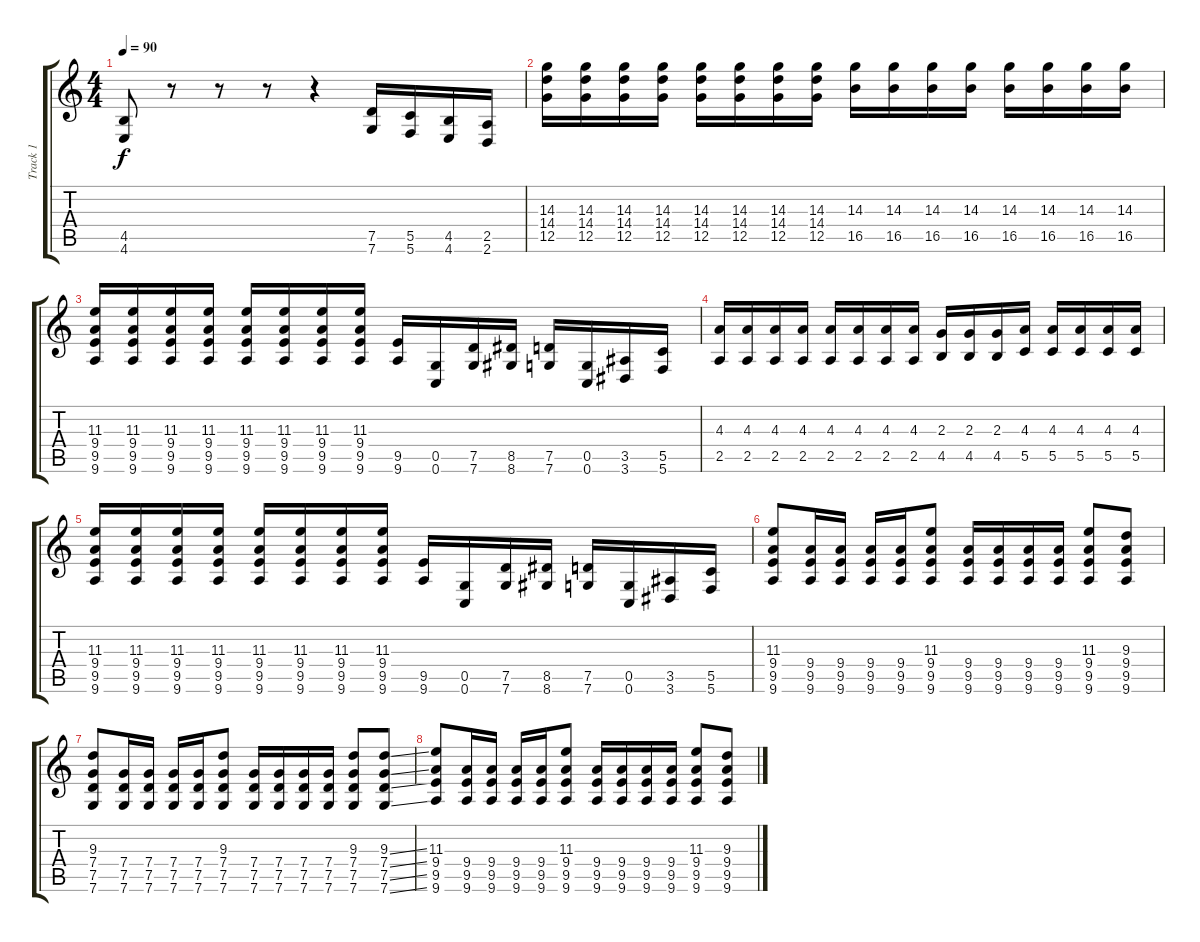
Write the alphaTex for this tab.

\track ("Track 1" "Track 1") {instrument distortionguitar}
\staff {score tabs}
\tuning (D4 A3 F3 C3 G2 C2) {hide}
\ts (4 4)
\tempo 90
\clef g2
\ks c
(4.5 4.6).8{dy f} r.8 r.8 r.8 r.4 (7.5 7.6).16 (5.5 5.6).16 (4.5 4.6).16 (2.5 2.6).16 |
(14.3 14.4 12.5).16 (14.3 14.4 12.5).16 (14.3 14.4 12.5).16 (14.3 14.4 12.5).16 (14.3 14.4 12.5).16 (14.3 14.4 12.5).16 (14.3 14.4 12.5).16 (14.3 14.4 12.5).16 (14.3 16.5).16 (14.3 16.5).16 (14.3 16.5).16 (14.3 16.5).16 (14.3 16.5).16 (14.3 16.5).16 (14.3 16.5).16 (14.3 16.5).16 |
(11.3 9.4 9.5 9.6).16 (11.3 9.4 9.5 9.6).16 (11.3 9.4 9.5 9.6).16 (11.3 9.4 9.5 9.6).16 (11.3 9.4 9.5 9.6).16 (11.3 9.4 9.5 9.6).16 (11.3 9.4 9.5 9.6).16 (11.3 9.4 9.5 9.6).16 (9.5 9.6).16 (0.5 0.6).16 (7.5 7.6).16 (8.5 8.6).16 (7.5 7.6).16 (0.5 0.6).16 (3.5 3.6).16 (5.5 5.6).16 |
(4.3 2.5).16 (4.3 2.5).16 (4.3 2.5).16 (4.3 2.5).16 (4.3 2.5).16 (4.3 2.5).16 (4.3 2.5).16 (4.3 2.5).16 (2.3 4.5).16 (2.3 4.5).16 (2.3 4.5).16 (4.3 5.5).16 (4.3 5.5).16 (4.3 5.5).16 (4.3 5.5).16 (4.3 5.5).16 |
(11.3 9.4 9.5 9.6).16 (11.3 9.4 9.5 9.6).16 (11.3 9.4 9.5 9.6).16 (11.3 9.4 9.5 9.6).16 (11.3 9.4 9.5 9.6).16 (11.3 9.4 9.5 9.6).16 (11.3 9.4 9.5 9.6).16 (11.3 9.4 9.5 9.6).16 (9.5 9.6).16 (0.5 0.6).16 (7.5 7.6).16 (8.5 8.6).16 (7.5 7.6).16 (0.5 0.6).16 (3.5 3.6).16 (5.5 5.6).16 |
(11.3 9.4 9.5 9.6).8 (9.4 9.5 9.6).16 (9.4 9.5 9.6).16 (9.4 9.5 9.6).16 (9.4 9.5 9.6).16 (11.3 9.4 9.5 9.6).8 (9.4 9.5 9.6).16 (9.4 9.5 9.6).16 (9.4 9.5 9.6).16 (9.4 9.5 9.6).16 (11.3 9.4 9.5 9.6).8 (9.3 9.4 9.5 9.6).8 |
(9.3 7.4 7.5 7.6).8 (7.4 7.5 7.6).16 (7.4 7.5 7.6).16 (7.4 7.5 7.6).16 (7.4 7.5 7.6).16 (9.3 7.4 7.5 7.6).8 (7.4 7.5 7.6).16 (7.4 7.5 7.6).16 (7.4 7.5 7.6).16 (7.4 7.5 7.6).16 (9.3 7.4 7.5 7.6).8 (9.3{ss} 7.4{ss} 7.5{ss} 7.6{ss}).8 |
(11.3 9.4 9.5 9.6).8 (9.4 9.5 9.6).16 (9.4 9.5 9.6).16 (9.4 9.5 9.6).16 (9.4 9.5 9.6).16 (11.3 9.4 9.5 9.6).8 (9.4 9.5 9.6).16 (9.4 9.5 9.6).16 (9.4 9.5 9.6).16 (9.4 9.5 9.6).16 (11.3 9.4 9.5 9.6).8 (9.3 9.4 9.5 9.6).8
